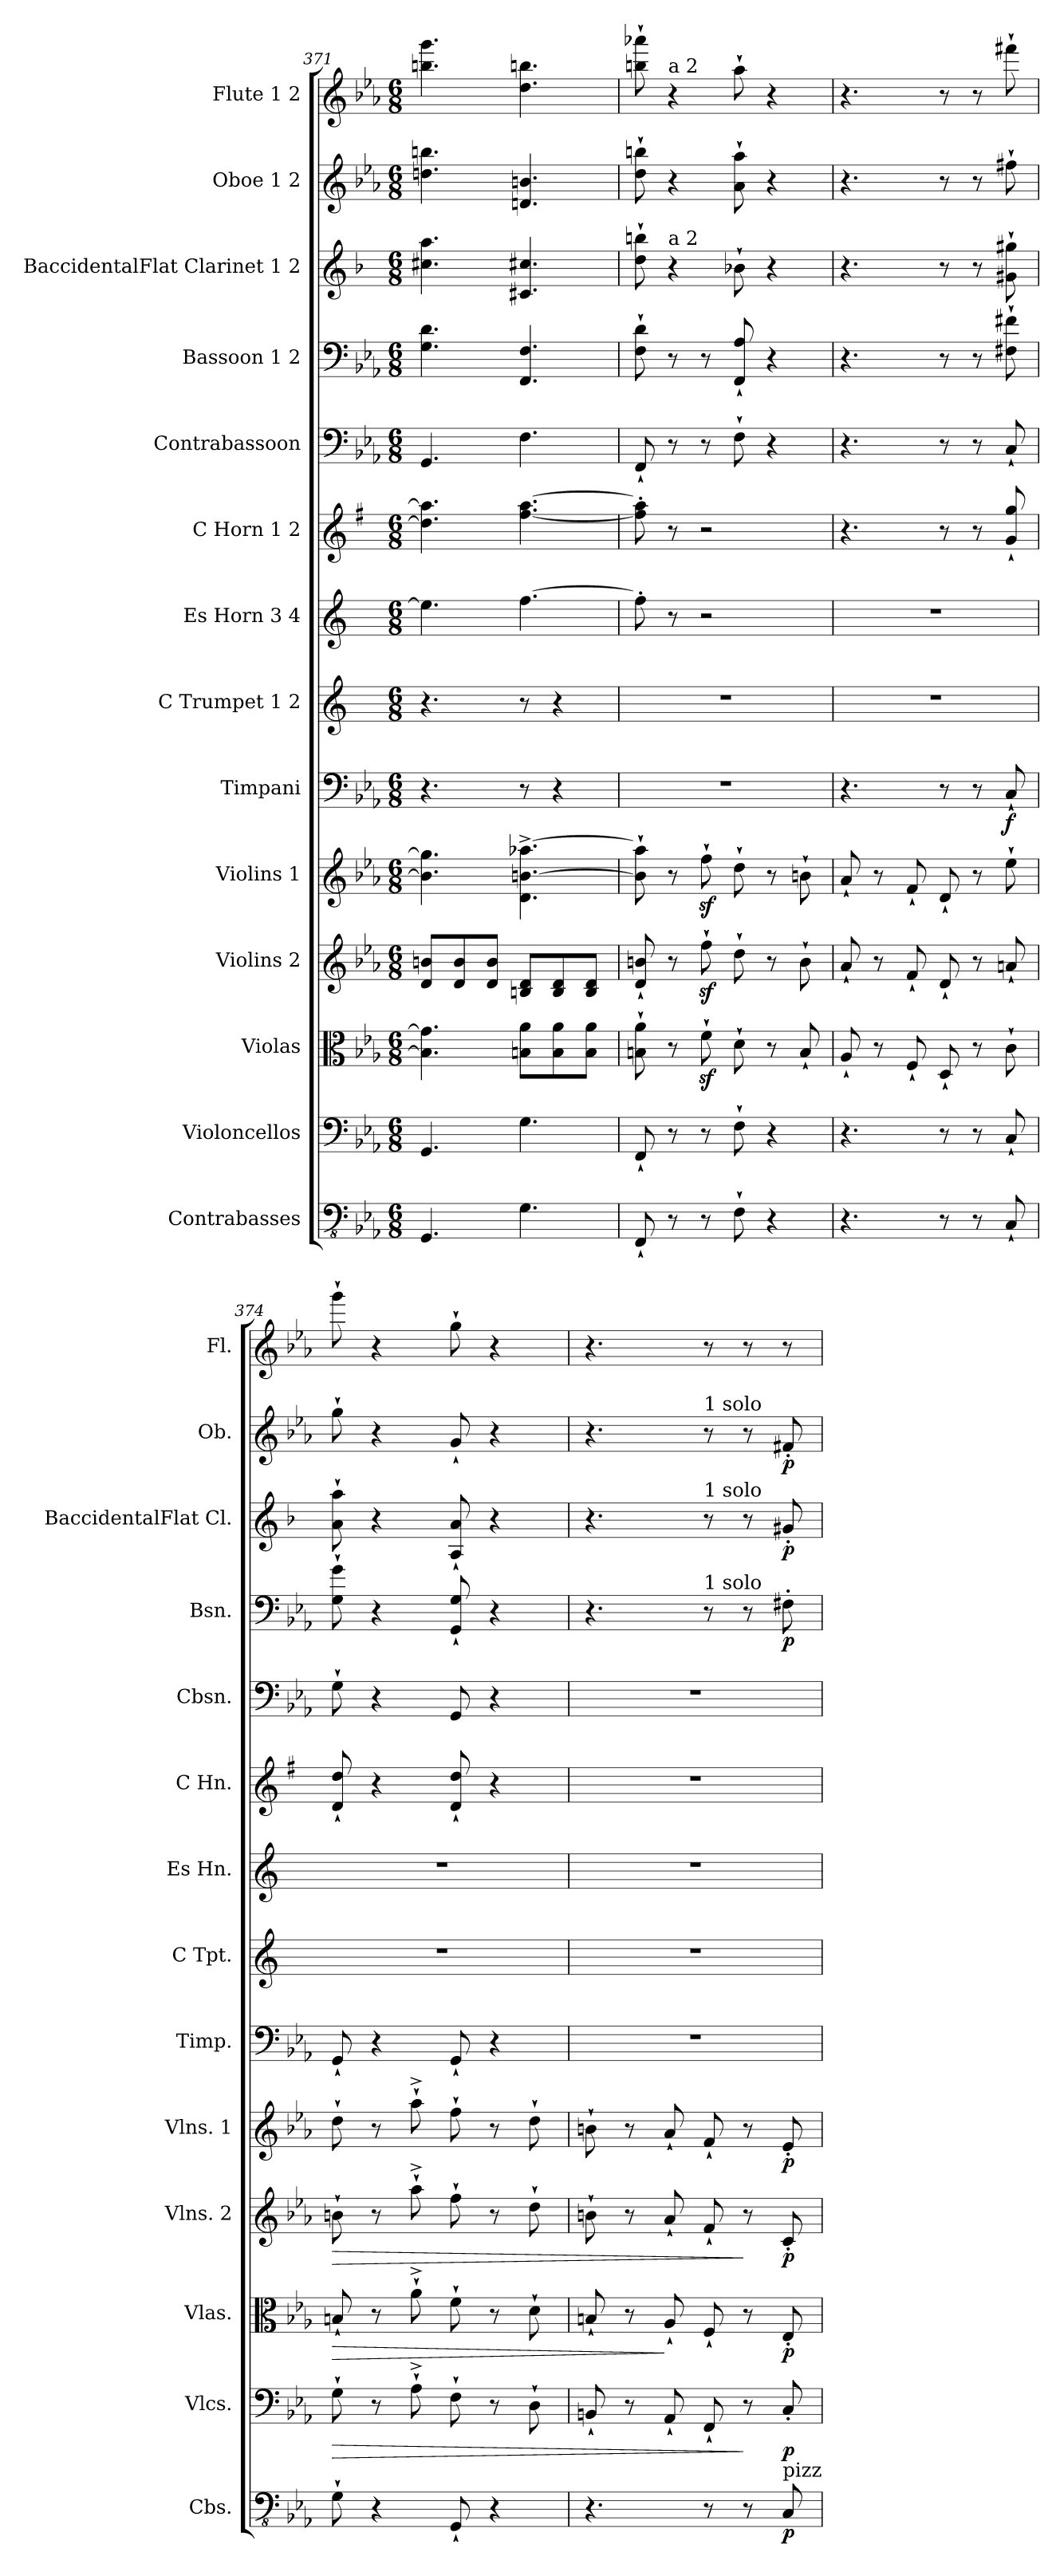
**kern	**dynam	**kern	**dynam	**kern	**dynam	**kern	**dynam	**kern	**dynam	**kern	**dynam	**kern	**kern	**kern	**kern	**kern	**dynam	**kern	**dynam	**kern	**dynam	**kern
*part14	*part14	*part13	*part13	*part12	*part12	*part11	*part11	*part10	*part10	*part9	*part9	*part8	*part7	*part6	*part5	*part4	*part4	*part3	*part3	*part2	*part2	*part1
*staff14	*staff14	*staff13	*staff13	*staff12	*staff12	*staff11	*staff11	*staff10	*staff10	*staff9	*staff9	*staff8	*staff7	*staff6	*staff5	*staff4	*staff4	*staff3	*staff3	*staff2	*staff2	*staff1
*I"Contrabasses	*	*I"Violoncellos	*	*I"Violas	*	*I"Violins 2	*	*I"Violins 1	*	*I"Timpani	*	*I"C Trumpet 1 2	*I"Es Horn 3 4	*I"C Horn 1 2	*I"Contrabassoon	*I"Bassoon 1 2	*	*I"BaccidentalFlat Clarinet 1 2	*	*I"Oboe 1 2	*	*I"Flute  1 2
*I'Cbs.	*	*I'Vlcs.	*	*I'Vlas.	*	*I'Vlns. 2	*	*I'Vlns. 1	*	*I'Timp.	*	*I'C Tpt.	*I'Es Hn.	*I'C Hn.	*I'Cbsn.	*I'Bsn.	*	*I'BaccidentalFlat Cl.	*	*I'Ob.	*	*I'Fl.
*clefFv4	*	*clefF4	*	*clefC3	*	*clefG2	*	*clefG2	*	*clefF4	*	*clefG2	*clefG2	*clefG2	*clefF4	*clefF4	*	*clefG2	*	*clefG2	*	*clefG2
*	*	*	*	*	*	*	*	*	*	*	*	*	*ITrd5c9	*ITrd4c7	*ITrd7c12	*	*	*ITrd1c2	*	*	*	*
*k[b-e-a-]	*	*k[b-e-a-]	*	*k[b-e-a-]	*	*k[b-e-a-]	*	*k[b-e-a-]	*	*k[b-e-a-]	*	*k[]	*k[b-e-a-]	*k[]	*k[b-e-a-]	*k[b-e-a-]	*	*k[b-e-a-]	*	*k[b-e-a-]	*	*k[b-e-a-]
*M6/8	*	*M6/8	*	*M6/8	*	*M6/8	*	*M6/8	*	*M6/8	*	*M6/8	*M6/8	*M6/8	*M6/8	*M6/8	*	*M6/8	*	*M6/8	*	*M6/8
=371	=371	=371	=371	=371	=371	=371	=371	=371	=371	=371	=371	=371	=371	=371	=371	=371	=371	=371	=371	=371	=371	=371
4.GGG/	.	4.GG/	.	4.B\] 4.g\]	.	8d/ 8bn/L	.	4.b\] 4.gg\]	.	4.r	.	4.r	4.g\]	4.g\] 4.dd\]	4.GGG/	4.G\ 4.d\	.	4.bn\ 4.gg\	.	4.ddn\ 4.bbn\	.	4.bbn\ 4.ggg\
.	.	.	.	.	.	8d/ 8b/	.	.	.	.	.	.	.	.	.	.	.	.	.	.	.	.
.	.	.	.	.	.	8d/ 8b/J	.	.	.	.	.	.	.	.	.	.	.	.	.	.	.	.
4.GG\	.	4.G\	.	8Bn\ 8a-\L	.	8Bn/ 8d/L	.	4.d\^ [4.bn\^ [4.aa-X\^	.	8r	.	8r	[4.a-\	[4.b\ [4.dd\	4.FF\	4.FF/ 4.F/	.	4.Bn/ 4.bn/	.	4.dn/ 4.bn/	.	4.dd\ 4.bbn\
.	.	.	.	8B\ 8a-\	.	8B/ 8d/	.	.	.	4r	.	4r	.	.	.	.	.	.	.	.	.	.
.	.	.	.	8B\ 8a-\J	.	8B/ 8d/J	.	.	.	.	.	.	.	.	.	.	.	.	.	.	.	.
=372	=372	=372	=372	=372	=372	=372	=372	=372	=372	=372	=372	=372	=372	=372	=372	=372	=372	=372	=372	=372	=372	=372
8FFF`/	.	8FF`/	.	8Bn\` 8a-\`	.	8d/` 8bn/`	.	8b\]` 8aa-\]`	.	2.r	.	2.r	8a-'\]	8b\]' 8dd\]'	8FFF`/	8F\` 8d\`	.	8cc\` 8aan\`	.	8dd\` 8bbn\`	.	8bbn\` 8aaa-X\`
!	!	!	!	!	!	!	!	!	!	!	!	!	!	!	!	!	!	!	!	!	!	!LO:TX:a:t=a 2
!	!	!	!	!	!	!	!	!	!	!	!	!	!	!	!	!	!	!LO:TX:a:t=a 2	!	!	!	!
8r	.	8r	.	8r	.	8r	.	8r	.	.	.	.	8r	8r	8r	8r	.	4r	.	4r	.	4r
8r	.	8r	.	8fz<`\	.	8ffz<`\	.	8ffz<`\	.	.	.	.	2r	2r	8r	8r	.	.	.	.	.	.
8FF`\	.	8F`\	.	8d`\	.	8dd`\	.	8dd`\	.	.	.	.	.	.	8FF`\	8FF/` 8A-/`	.	8a-X`\	.	8a-\` 8aa-\`	.	8aa-`\
4r	.	4r	.	8r	.	8r	.	8r	.	.	.	.	.	.	4r	4r	.	4r	.	4r	.	4r
.	.	.	.	8B`/	.	8b`\	.	8bn`\	.	.	.	.	.	.	.	.	.	.	.	.	.	.
!!LO:PB:g=z
=373	=373	=373	=373	=373	=373	=373	=373	=373	=373	=373	=373	=373	=373	=373	=373	=373	=373	=373	=373	=373	=373	=373
4.r	.	4.r	.	8A-`/	.	8a-`/	.	8a-`/	.	4.r	.	2.r	2.r	4.r	4.r	4.r	.	4.r	.	4.r	.	4.r
.	.	.	.	8r	.	8r	.	8r	.	.	.	.	.	.	.	.	.	.	.	.	.	.
.	.	.	.	8F`/	.	8f`/	.	8f`/	.	.	.	.	.	.	.	.	.	.	.	.	.	.
8r	.	8r	.	8D`/	.	8d`/	.	8d`/	.	8r	.	.	.	8r	8r	8r	.	8r	.	8r	.	8r
8r	.	8r	.	8r	.	8r	.	8r	.	8r	.	.	.	8r	8r	8r	.	8r	.	8r	.	8r
!	!	!	!	!	!	!	!	!	!	!	!LO:DY:b	!	!	!	!	!	!	!	!	!	!	!
8CC`/	.	8C`/	.	8c`\	.	8an`/	.	8ee-`\	.	8C`/	f	.	.	8c/` 8cc/`	8CC`/	8F#X\` 8f#X\`	.	8f#X\` 8ff#X\`	.	8ff#X`\	.	8fff#X`\
=374	=374	=374	=374	=374	=374	=374	=374	=374	=374	=374	=374	=374	=374	=374	=374	=374	=374	=374	=374	=374	=374	=374
!	!	!	!LO:HP:b	!	!LO:HP:b	!	!LO:HP:b	!	!	!	!	!	!	!	!	!	!	!	!	!	!	!
8GG`\	.	8G`\	>	8Bn`/	>	8bn`\	>	8dd`\	.	8GG`/	.	2.r	2.r	8G/` 8g/`	8GG`\	8G\` 8g\`	.	8g\` 8gg\`	.	8gg`\	.	8ggg`\
4r	.	8r	.	8r	.	8r	.	8r	.	4r	.	.	.	4r	4r	4r	.	4r	.	4r	.	4r
.	.	8A-^`\	.	8a-^`\	.	8aa-^`\	.	8aa-^`\	.	.	.	.	.	.	.	.	.	.	.	.	.	.
8GGG`/	.	8F`\	.	8f`\	.	8ff`\	.	8ff`\	.	8GG`/	.	.	.	8G/` 8g/`	8GGG/	8GG/` 8G/`	.	8G/` 8g/`	.	8g`/	.	8gg`\
4r	.	8r	.	8r	.	8r	.	8r	.	4r	.	.	.	4r	4r	4r	.	4r	.	4r	.	4r
.	.	8D`\	.	8d`\	.	8dd`\	.	8dd`\	.	.	.	.	.	.	.	.	.	.	.	.	.	.
=375	=375	=375	=375	=375	=375	=375	=375	=375	=375	=375	=375	=375	=375	=375	=375	=375	=375	=375	=375	=375	=375	=375
4.r	.	8BBn`/	.	8Bn`/	.	8bn`\	.	8bn`\	.	2.r	.	2.r	2.r	2.r	2.r	4.r	.	4.r	.	4.r	.	4.r
.	.	8r	.	8r	.	8r	.	8r	.	.	.	.	.	.	.	.	.	.	.	.	.	.
.	.	8AA-`/	.	8A-`/	]	8a-`/	.	8a-`/	.	.	.	.	.	.	.	.	.	.	.	.	.	.
!	!	!	!	!	!	!	!	!	!	!	!	!	!	!	!	!	!	!	!	!LO:TX:a:t=1 solo	!	!
!	!	!	!	!	!	!	!	!	!	!	!	!	!	!	!	!	!	!LO:TX:a:t=1 solo	!	!	!	!
!	!	!	!	!	!	!	!	!	!	!	!	!	!	!	!	!LO:TX:a:t=1 solo	!	!	!	!	!	!
8r	.	8FF`/	.	8F`/	.	8f`/	.	8f`/	.	.	.	.	.	.	.	8r	.	8r	.	8r	.	8r
8r	.	8r	]	8r	.	8r	]	8r	.	.	.	.	.	.	.	8r	.	8r	.	8r	.	8r
!LO:TX:a:t=pizz	!	!	!	!	!	!	!	!	!	!	!	!	!	!	!	!	!	!	!	!	!	!
!	!LO:DY:b	!	!LO:DY:b	!	!LO:DY:b	!	!LO:DY:b	!	!LO:DY:b	!	!	!	!	!	!	!	!LO:DY:b	!	!LO:DY:b	!	!LO:DY:b	!
8CC/	p	8C'/	p	8E-'/	p	8c'/	p	8e-'/	p	.	.	.	.	.	.	8F#X'\	p	8f#X'/	p	8f#X'/	p	8r
=	=	=	=	=	=	=	=	=	=	=	=	=	=	=	=	=	=	=	=	=	=	=
*-	*-	*-	*-	*-	*-	*-	*-	*-	*-	*-	*-	*-	*-	*-	*-	*-	*-	*-	*-	*-	*-	*-
